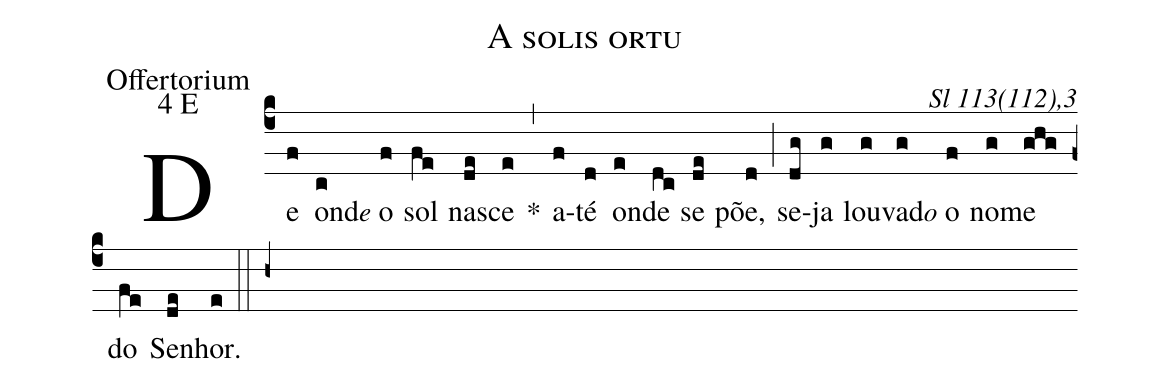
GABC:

name: A solis ortu;
office-part: Offertorium;
mode: 4;
mode-differentia: E;
commentary: Sl 113(112),3;
%%
(c4)

De(f) on(c)d<e>e</e> o(f) sol(fe) nas(de)ce(e) *(,) a(f)té(d) on(e)de(dc) se(de) põe,(d) (;) se(dg)ja(g) lou(g)va(g)d<e>o</e> o(f) no(g)me(ghg) do(fe) Se(de)nhor.(e)

(::)

(h+)
